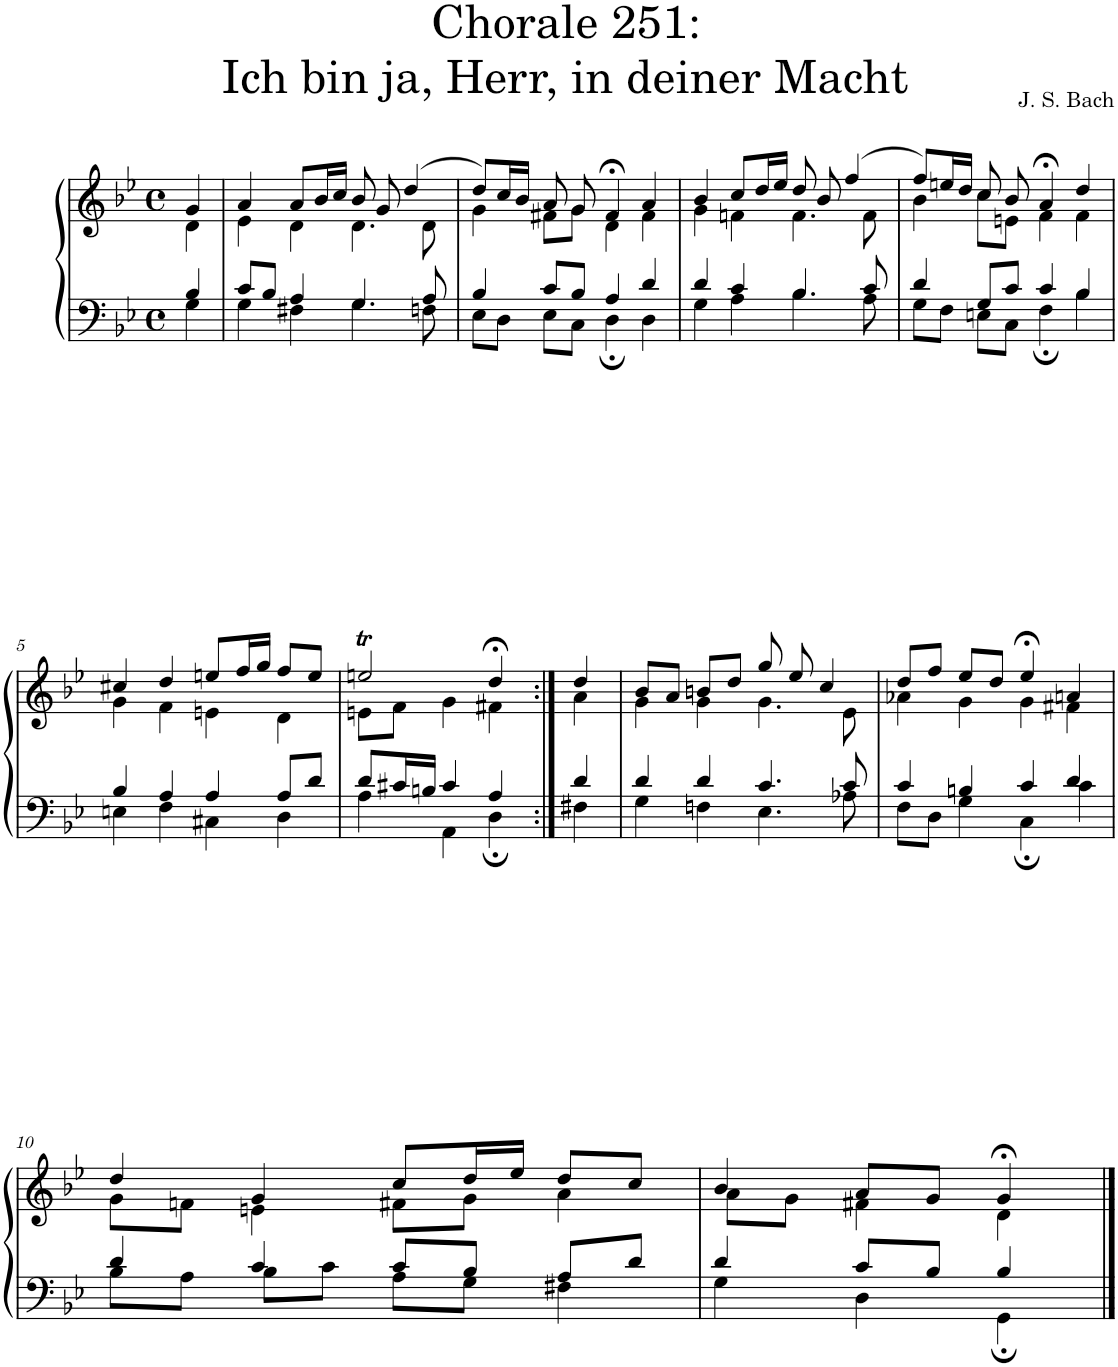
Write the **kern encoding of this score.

**kern	**kern
*part1	*part1
*staff2	*staff1
*I"S,A	*
*clefF4	*clefG2
*k[b-e-]	*k[b-e-]
*M4/4	*M4/4
*met(c)	*met(c)
=	=
*^	*^
4B-/	4G\	4g/	4d\
=1	=1	=1	=1
8c/L	4G\	4a/	4e-\
8B-/J	.	.	.
4A/	4F#X\	8a/L	4d\
.	.	16b-/L	.
.	.	16cc/JJ	.
4.G/	4.G\	8b-/	4.d\
.	.	8g/	.
.	.	(>4dd/	.
8A/	8Fn\	.	8d\
=2	=2	=2	=2
4B-/	8E-\L	8dd/L)	4g\
.	8D\J	16cc/L	.
.	.	16b-/JJ	.
8c/L	8E-\L	8a/	8f#X\L
8B-/J	8C\J	8g/	8g\J
4A/	4D;\	4f#;</	4d\
4d/	4D\	4a/	4f#\
=3	=3	=3	=3
4d/	4G\	4b-/	4g\
4c/	4A\	8cc/L	4fn\
.	.	16dd/L	.
.	.	16ee-/JJ	.
4.B-/	4.B-\	8dd/	4.f\
.	.	8b-/	.
.	.	(>4ff/	.
8c/	8A\	.	8f\
=4	=4	=4	=4
4d/	8G\L	8ff/L)	4b-\
.	8F\J	16een/L	.
.	.	16dd/JJ	.
8G/L	8En\L	8cc/	8cc\L
8c/J	8C\J	8b-/	8en\J
4c/	4F;\	4a;</	4f\
4B-/	4B-\	4dd/	4f\
!!LO:LB:g=z	!!
=5	=5	=5	=5
4B-/	4En\	4cc#X/	4g\
4A/	4F\	4dd/	4f\
4A/	4C#X\	8een/L	4en\
.	.	16ff/L	.
.	.	16gg/JJ	.
8A/L	4D\	8ff/L	4d\
8d/J	.	8ee/J	.
=149	=149	=149	=149
8d/L	4A\	2een>/	8en\L
16c#X/L	.	.	8f\J
16Bn/JJ	.	.	.
4c#/	4AA\	.	4g\
4A/	4D;\	4dd;</	4f#X\
=150:|!	=150:|!	=150:|!	=150:|!
4d/	4F#X\	4dd/	4a\
=8	=8	=8	=8
4d/	4G\	8b-/L	4g\
.	.	8a/J	.
4d/	4Fn\	8bn/L	4g\
.	.	8dd/J	.
4.c/	4.E-\	8gg/	4.g\
.	.	8ee-/	.
.	.	4cc/	.
8c/	8A-X\	.	8e-\
=9	=9	=9	=9
4c/	8F\L	8dd/L	4a-X\
.	8D\J	8ff/J	.
4Bn/	4G\	8ee-/L	4g\
.	.	8dd/J	.
4c/	4C;\	4ee-;</	4g\
4d/	4c\	4an/	4f#X\
!!LO:LB:g=z	!!
=10	=10	=10	=10
4d/	8B-\L	4dd/	8g\L
.	8A\J	.	8fn\J
4c/	8B-\L	4g/	4en\
.	8c\J	.	.
8c/L	8A\L	8cc/L	8f#X\L
8B-/J	8G\J	16dd/L	8g\J
.	.	16ee-/JJ	.
8A/L	4F#X\	8dd/L	4a\
8d/J	.	8cc/J	.
=11	=11	=11	=11
4d/	4G\	4b-/	8a\L
.	.	.	8g\J
8c/L	4D\	8a/L	4f#X\
8B-/J	.	8g/J	.
4B-/	4GG;\	4g;</	4d\
*v	*v	*	*
*	*v	*v
==	==
*-	*-
